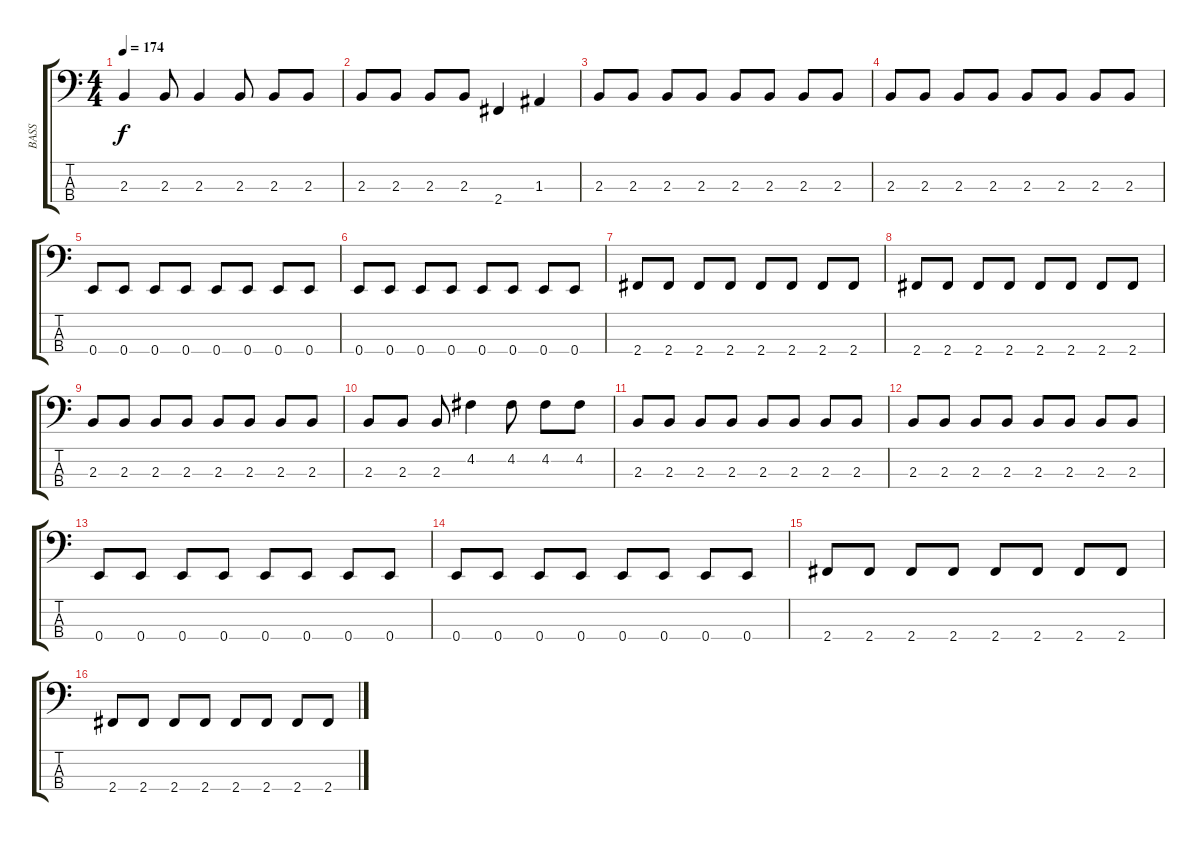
\track ("BASS" "BASS") {instrument electricbasspick}
\staff {score tabs}
\tuning (G2 D2 A1 E1) {hide}
\ts (4 4)
\tempo 174
\clef f4
\ks c
2.3.4{dy f} 2.3.8 2.3.4 2.3.8 2.3.8 2.3.8 |
2.3.8 2.3.8 2.3.8 2.3.8 2.4.4 1.3.4 |
2.3.8 2.3.8 2.3.8 2.3.8 2.3.8 2.3.8 2.3.8 2.3.8 |
2.3.8 2.3.8 2.3.8 2.3.8 2.3.8 2.3.8 2.3.8 2.3.8 |
0.4.8 0.4.8 0.4.8 0.4.8 0.4.8 0.4.8 0.4.8 0.4.8 |
0.4.8 0.4.8 0.4.8 0.4.8 0.4.8 0.4.8 0.4.8 0.4.8 |
2.4.8 2.4.8 2.4.8 2.4.8 2.4.8 2.4.8 2.4.8 2.4.8 |
2.4.8 2.4.8 2.4.8 2.4.8 2.4.8 2.4.8 2.4.8 2.4.8 |
2.3.8 2.3.8 2.3.8 2.3.8 2.3.8 2.3.8 2.3.8 2.3.8 |
2.3.8 2.3.8 2.3.8 4.2.4 4.2.8 4.2.8 4.2.8 |
2.3.8 2.3.8 2.3.8 2.3.8 2.3.8 2.3.8 2.3.8 2.3.8 |
2.3.8 2.3.8 2.3.8 2.3.8 2.3.8 2.3.8 2.3.8 2.3.8 |
0.4.8 0.4.8 0.4.8 0.4.8 0.4.8 0.4.8 0.4.8 0.4.8 |
0.4.8 0.4.8 0.4.8 0.4.8 0.4.8 0.4.8 0.4.8 0.4.8 |
2.4.8 2.4.8 2.4.8 2.4.8 2.4.8 2.4.8 2.4.8 2.4.8 |
2.4.8 2.4.8 2.4.8 2.4.8 2.4.8 2.4.8 2.4.8 2.4.8
